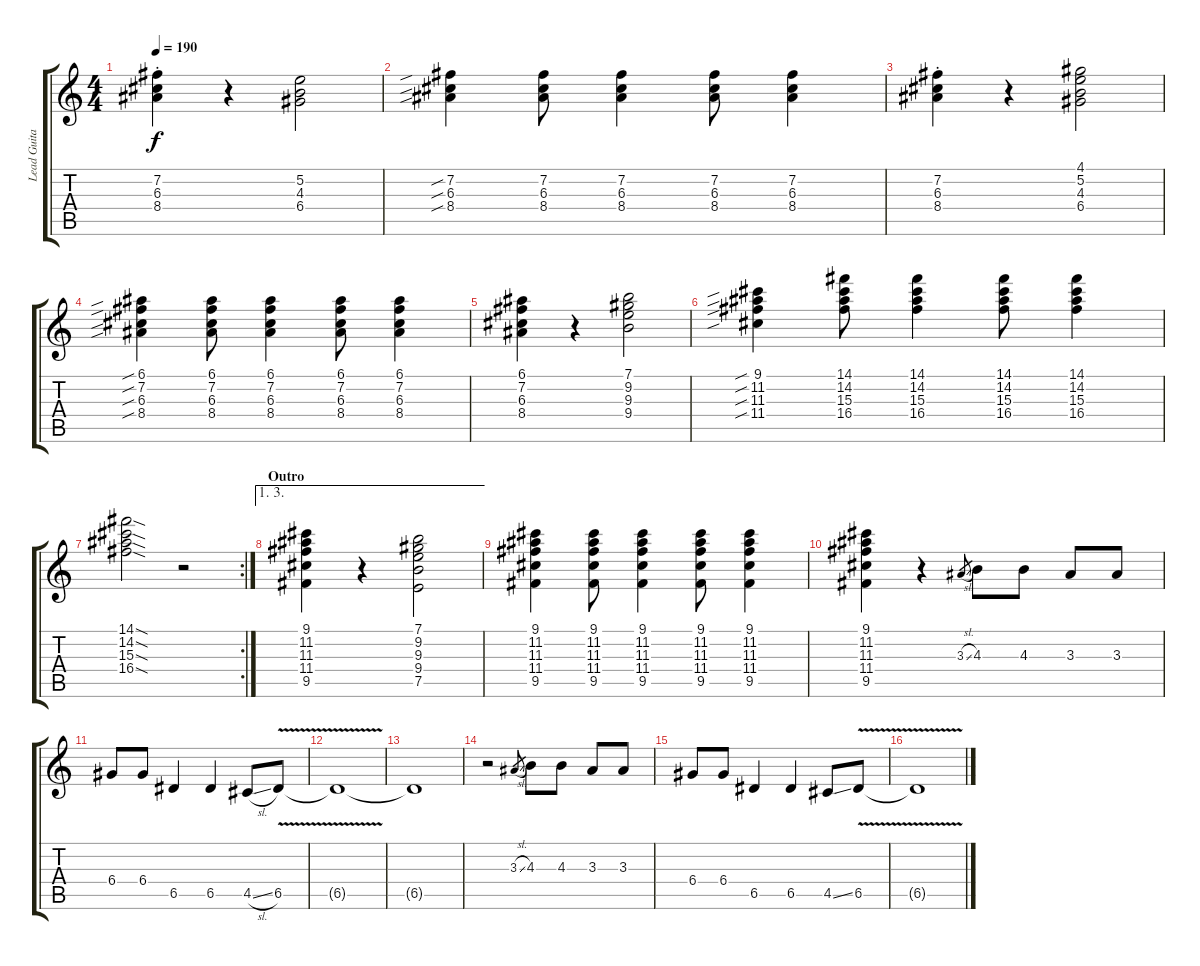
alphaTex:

\track ("Lead Guitar 2" "Lead Guita") {instrument electricguitarclean}
\staff {score tabs}
\tuning (E4 B3 G3 D3 A2 E2) {hide}
\ts (4 4)
\tempo 190
\clef g2
\ks c
(7.2{st} 6.3{st} 8.4{st}).4{dy f} r.4 (5.2 4.3 6.4).2 |
(7.2{sib} 6.3{sib} 8.4{sib}).4 (7.2 6.3 8.4).8 (7.2 6.3 8.4).4 (7.2 6.3 8.4).8 (7.2 6.3 8.4).4 |
(7.2{st} 6.3{st} 8.4{st}).4 r.4 (4.1 5.2 4.3 6.4).2 |
(6.1{sib} 7.2{sib} 6.3{sib} 8.4{sib}).4 (6.1 7.2 6.3 8.4).8 (6.1 7.2 6.3 8.4).4 (6.1 7.2 6.3 8.4).8 (6.1 7.2 6.3 8.4).4 |
(6.1 7.2 6.3 8.4).4 r.4 (7.1 9.2 9.3 9.4).2 |
(9.1{sib} 11.2{sib} 11.3{sib} 11.4{sib}).4 (14.1 14.2 15.3 16.4).8 (14.1 14.2 15.3 16.4).4 (14.1 14.2 15.3 16.4).8 (14.1 14.2 15.3 16.4).4 |
\rc 2
(14.1{sod} 14.2{sod} 15.3{sod} 16.4{sod}).2 r.2 |
\ae (1 3)
\section ("" "Outro")
(9.1 11.2 11.3 11.4 9.5).4 r.4 (7.1 9.2 9.3 9.4 7.5).2 |
(9.1 11.2 11.3 11.4 9.5).4 (9.1 11.2 11.3 11.4 9.5).8 (9.1 11.2 11.3 11.4 9.5).4 (9.1 11.2 11.3 11.4 9.5).8 (9.1 11.2 11.3 11.4 9.5).4 |
(9.1 11.2 11.3 11.4 9.5).4 r.4 3.3{sl}.8{gr} 4.3.8 4.3.8 3.3.8 3.3.8 |
6.4.8 6.4.8 6.5.4 6.5.4 4.5{sl}.8 6.5{v}.8 |
6.5{t}.1 |
6.5{t}.1 |
r.2 3.3{sl}.8{gr} 4.3.8 4.3.8 3.3.8 3.3.8 |
6.4.8 6.4.8 6.5.4 6.5.4 4.5{ss}.8 6.5{v}.8 |
6.5{t}.1
